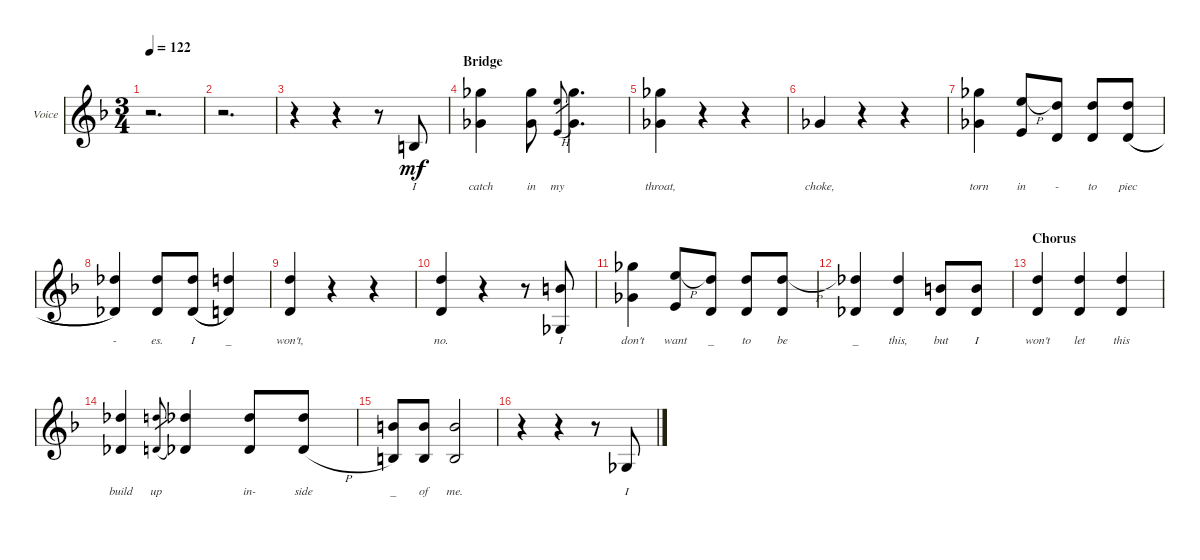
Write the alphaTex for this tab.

\defaultSystemsLayout 4
\bracketExtendMode groupsimilarinstruments
\firstSystemTrackNameOrientation horizontal
\otherSystemsTrackNameOrientation horizontal
\track ("Voice" "Voice") {instrument electricguitarclean}
\staff {score}
\tuning (Db4 Ab3 E3 B2 Gb2 B1)
\ts (3 4)
\tempo 122
\clef g2
\scale
0.333333
\ks f
r.2{d dy mf} |
\scale
0.333333 r.2{d} |
\scale
0.333333 r.4 r.4 r.8 0.4.8{lyrics (0 "I") lyrics (1 "") lyrics (2 "") lyrics (3 "") lyrics (4 "")} |
\section ("" "Bridge")
\scale
0.333333 (5.1 7.4).4{lyrics (0 "catch") lyrics (1 "") lyrics (2 "") lyrics (3 "") lyrics (4 "")} (7.4 5.1).8{lyrics (0 "in") lyrics (1 "") lyrics (2 "") lyrics (3 "") lyrics (4 "")} (8.2 5.4{h}).8{lyrics (0 "my") lyrics (1 "") lyrics (2 "") lyrics (3 "") lyrics (4 "") gr} (7.4 5.1).4{d lyrics (0 "") lyrics (1 "") lyrics (2 "") lyrics (3 "") lyrics (4 "")} |
\scale
0.333333 (5.1 7.4).4{lyrics (0 "throat,") lyrics (1 "") lyrics (2 "") lyrics (3 "") lyrics (4 "")} r.4 r.4 |
\scale
0.333333 2.3.4{lyrics (0 "choke,") lyrics (1 "") lyrics (2 "") lyrics (3 "") lyrics (4 "")} r.4 r.4 |
\scale
0.333333 (5.1 7.4).4{lyrics (0 "torn") lyrics (1 "") lyrics (2 "") lyrics (3 "") lyrics (4 "")} (5.4 8.2{h}).8{lyrics (0 "in") lyrics (1 "") lyrics (2 "") lyrics (3 "") lyrics (4 "")} (6.2 8.5).8{lyrics (0 "-") lyrics (1 "") lyrics (2 "") lyrics (3 "") lyrics (4 "")} (6.2 8.5).8{lyrics (0 "to") lyrics (1 "") lyrics (2 "") lyrics (3 "") lyrics (4 "")} (8.5 6.2).8{lyrics (0 "piec") lyrics (1 "") lyrics (2 "") lyrics (3 "") lyrics (4 "") legatoorigin} |
\scale
0.333333 (0.1 7.5).4{lyrics (0 "-") lyrics (1 "") lyrics (2 "") lyrics (3 "") lyrics (4 "")} (7.5 0.1).8{lyrics (0 "es.") lyrics (1 "") lyrics (2 "") lyrics (3 "") lyrics (4 "")} (7.5 0.1).8{lyrics (0 "I") lyrics (1 "") lyrics (2 "") lyrics (3 "") lyrics (4 "") legatoorigin} (8.5 6.2).4{lyrics (0 "_") lyrics (1 "") lyrics (2 "") lyrics (3 "") lyrics (4 "")} |
\scale
0.333333 (6.2 8.5).4{lyrics (0 "won't,") lyrics (1 "") lyrics (2 "") lyrics (3 "") lyrics (4 "")} r.4 r.4 |
\scale
0.333333 (3.4 1.1).4{lyrics (0 "no.") lyrics (1 "") lyrics (2 "") lyrics (3 "") lyrics (4 "")} r.4 r.8 (3.2 0.5).8{lyrics (0 "I") lyrics (1 "") lyrics (2 "") lyrics (3 "") lyrics (4 "")} |
\scale
0.333333 (2.3 5.1).4{lyrics (0 "don't") lyrics (1 "") lyrics (2 "") lyrics (3 "") lyrics (4 "")} (3.1{h} 5.4).8{lyrics (0 "want") lyrics (1 "") lyrics (2 "") lyrics (3 "") lyrics (4 "")} (1.1 3.4).8{lyrics (0 "_") lyrics (1 "") lyrics (2 "") lyrics (3 "") lyrics (4 "")} (3.4 1.1).8{lyrics (0 "to") lyrics (1 "") lyrics (2 "") lyrics (3 "") lyrics (4 "")} (3.4 1.1{h}).8{lyrics (0 "be") lyrics (1 "") lyrics (2 "") lyrics (3 "") lyrics (4 "")} |
\scale
0.333333 (0.1 2.4).4{lyrics (0 "_") lyrics (1 "") lyrics (2 "") lyrics (3 "") lyrics (4 "")} (2.4 0.1).4{lyrics (0 "this,") lyrics (1 "") lyrics (2 "") lyrics (3 "") lyrics (4 "")} (3.2 2.4).8{lyrics (0 "but") lyrics (1 "") lyrics (2 "") lyrics (3 "") lyrics (4 "")} (3.2 2.4).8{lyrics (0 "I") lyrics (1 "") lyrics (2 "") lyrics (3 "") lyrics (4 "")} |
\section ("" "Chorus")
\scale
0.333333 (1.1 3.4).4{lyrics (0 "won't") lyrics (1 "") lyrics (2 "") lyrics (3 "") lyrics (4 "")} (1.1 3.4).4{lyrics (0 "let") lyrics (1 "") lyrics (2 "") lyrics (3 "") lyrics (4 "")} (1.1 3.4).4{lyrics (0 "this") lyrics (1 "") lyrics (2 "") lyrics (3 "") lyrics (4 "")} |
\scale
0.333333 (2.4 0.1).4{lyrics (0 "build") lyrics (1 "") lyrics (2 "") lyrics (3 "") lyrics (4 "")} (1.1 3.4{h}).8{lyrics (0 "up") lyrics (1 "") lyrics (2 "") lyrics (3 "") lyrics (4 "") gr} (2.4 0.1).4{lyrics (0 "") lyrics (1 "") lyrics (2 "") lyrics (3 "") lyrics (4 "")} (0.1 2.4).8{lyrics (0 "in-") lyrics (1 "") lyrics (2 "") lyrics (3 "") lyrics (4 "")} (0.1 2.4{h}).8{lyrics (0 "side") lyrics (1 "") lyrics (2 "") lyrics (3 "") lyrics (4 "")} |
\scale
0.333333 (0.4 3.2).8{lyrics (0 "_") lyrics (1 "") lyrics (2 "") lyrics (3 "") lyrics (4 "")} (0.4 3.2).8{lyrics (0 "of") lyrics (1 "") lyrics (2 "") lyrics (3 "") lyrics (4 "")} (3.2 0.4).2{lyrics (0 "me.") lyrics (1 "") lyrics (2 "") lyrics (3 "") lyrics (4 "")} |
\scale
0.333333 r.4 r.4 r.8 0.5.8{lyrics (0 "I") lyrics (1 "") lyrics (2 "") lyrics (3 "") lyrics (4 "")}
